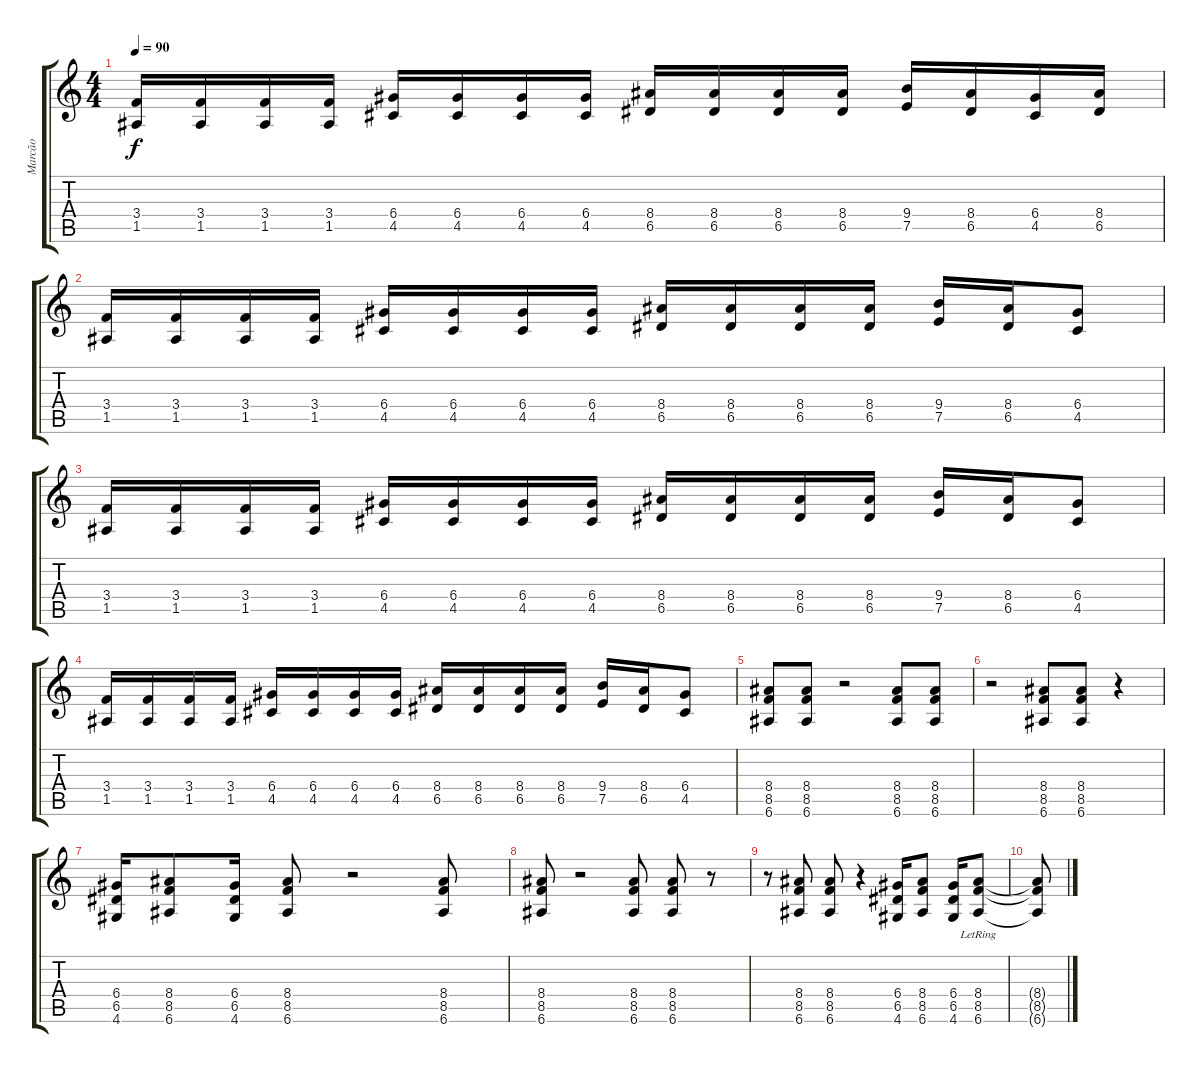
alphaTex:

\track ("Marcão" "Marcão") {instrument overdrivenguitar}
\staff {score tabs}
\tuning (E4 B3 G3 D3 A2 E2) {hide}
\ts (4 4)
\tempo 90
\clef g2
\ks c
(3.4 1.5).16{dy f} (3.4 1.5).16 (3.4 1.5).16 (3.4 1.5).16 (6.4 4.5).16 (6.4 4.5).16 (6.4 4.5).16 (6.4 4.5).16 (8.4 6.5).16 (8.4 6.5).16 (8.4 6.5).16 (8.4 6.5).16 (9.4 7.5).16 (8.4 6.5).16 (6.4 4.5).16 (8.4 6.5).16 |
(3.4 1.5).16 (3.4 1.5).16 (3.4 1.5).16 (3.4 1.5).16 (6.4 4.5).16 (6.4 4.5).16 (6.4 4.5).16 (6.4 4.5).16 (8.4 6.5).16 (8.4 6.5).16 (8.4 6.5).16 (8.4 6.5).16 (9.4 7.5).16 (8.4 6.5).16 (6.4 4.5).8 |
(3.4 1.5).16 (3.4 1.5).16 (3.4 1.5).16 (3.4 1.5).16 (6.4 4.5).16 (6.4 4.5).16 (6.4 4.5).16 (6.4 4.5).16 (8.4 6.5).16 (8.4 6.5).16 (8.4 6.5).16 (8.4 6.5).16 (9.4 7.5).16 (8.4 6.5).16 (6.4 4.5).8 |
(3.4 1.5).16 (3.4 1.5).16 (3.4 1.5).16 (3.4 1.5).16 (6.4 4.5).16 (6.4 4.5).16 (6.4 4.5).16 (6.4 4.5).16 (8.4 6.5).16 (8.4 6.5).16 (8.4 6.5).16 (8.4 6.5).16 (9.4 7.5).16 (8.4 6.5).16 (6.4 4.5).8 |
(8.4 8.5 6.6).8 (8.4 8.5 6.6).8 r.2 (8.4 8.5 6.6).8 (8.4 8.5 6.6).8 |
r.2 (8.4 8.5 6.6).8 (8.4 8.5 6.6).8 r.4 |
(6.4 6.5 4.6).16 (8.4 8.5 6.6).8 (6.4 6.5 4.6).16 (8.4 8.5 6.6).8 r.2 (8.4 8.5 6.6).8 |
(8.4 8.5 6.6).8 r.2 (8.4 8.5 6.6).8 (8.4 8.5 6.6).8 r.8 |
r.8 (8.4 8.5 6.6).8 (8.4 8.5 6.6).8 r.4 (6.4 6.5 4.6).16 (8.4 8.5 6.6).8 (6.4 6.5 4.6).16 (8.4{lr} 8.5{lr} 6.6).8 |
(8.4{t} 8.5{t} 6.6{t}).8
